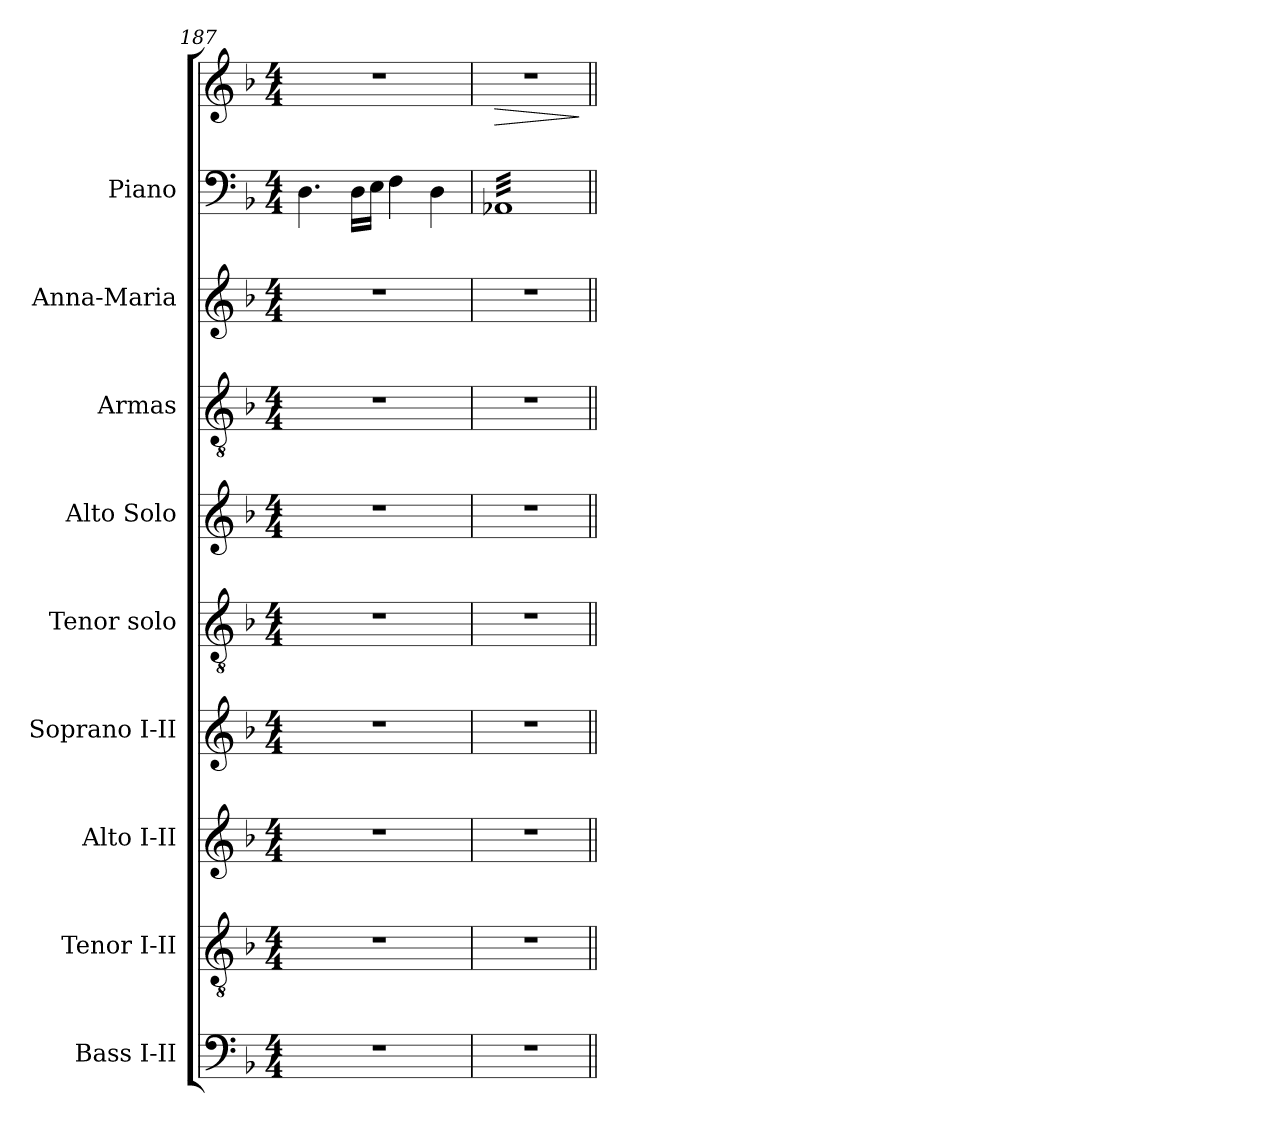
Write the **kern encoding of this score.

**kern	**kern	**kern	**kern	**kern	**kern	**kern	**kern	**kern	**kern	**dynam
*part9	*part8	*part7	*part6	*part5	*part4	*part3	*part2	*part1	*part1	*part1
*staff10	*staff9	*staff8	*staff7	*staff6	*staff5	*staff4	*staff3	*staff2	*staff1	*staff1/2
*I"Bass I-II	*I"Tenor I-II	*I"Alto I-II	*I"Soprano I-II	*I"Tenor solo	*I"Alto Solo	*I"Armas	*I"Anna-Maria	*I"Piano	*	*
*I'B.	*I'T.	*I'A.	*I'S.	*I'T. Solo	*I'A. Solo	*I'Armas	*I'A-M	*I'Pno.	*	*
*clefF4	*clefGv2	*clefG2	*clefG2	*clefGv2	*clefG2	*clefGv2	*clefG2	*clefF4	*clefG2	*
*	*ITrd7c12	*	*	*ITrd7c12	*	*ITrd7c12	*	*	*	*
*k[b-]	*k[b-]	*k[b-]	*k[b-]	*k[b-]	*k[b-]	*k[b-]	*k[b-]	*k[b-]	*k[b-]	*
*F:	*F:	*F:	*F:	*F:	*F:	*F:	*F:	*F:	*F:	*
*M4/4	*M4/4	*M4/4	*M4/4	*M4/4	*M4/4	*M4/4	*M4/4	*M4/4	*M4/4	*
=187	=187	=187	=187	=187	=187	=187	=187	=187	=187	=187
1r	1r	1r	1r	1r	1r	1r	1r	4.Di\	1r	.
.	.	.	.	.	.	.	.	16Di\LL	.	.
.	.	.	.	.	.	.	.	16Ei\JJ	.	.
.	.	.	.	.	.	.	.	4Fi\	.	.
.	.	.	.	.	.	.	.	4Di\	.	.
=188	=188	=188	=188	=188	=188	=188	=188	=188	=188	=188
!	!	!	!	!	!	!	!	!	!	!LO:HP:b
*	*	*	*	*	*	*	*	*tremolo	*	*
1r	1r	1r	1r	1r	1r	1r	1r	32AA-XiLLL	1r	>
.	.	.	.	.	.	.	.	32AA-Xi	.	.
.	.	.	.	.	.	.	.	32AA-Xi	.	.
.	.	.	.	.	.	.	.	32AA-Xi	.	.
.	.	.	.	.	.	.	.	32AA-Xi	.	.
.	.	.	.	.	.	.	.	32AA-Xi	.	.
.	.	.	.	.	.	.	.	32AA-Xi	.	.
.	.	.	.	.	.	.	.	32AA-Xi	.	.
.	.	.	.	.	.	.	.	32AA-Xi	.	.
.	.	.	.	.	.	.	.	32AA-Xi	.	.
.	.	.	.	.	.	.	.	32AA-Xi	.	.
.	.	.	.	.	.	.	.	32AA-Xi	.	.
.	.	.	.	.	.	.	.	32AA-Xi	.	.
.	.	.	.	.	.	.	.	32AA-Xi	.	.
.	.	.	.	.	.	.	.	32AA-Xi	.	.
.	.	.	.	.	.	.	.	32AA-Xi	.	.
.	.	.	.	.	.	.	.	32AA-Xi	.	.
.	.	.	.	.	.	.	.	32AA-Xi	.	.
.	.	.	.	.	.	.	.	32AA-Xi	.	.
.	.	.	.	.	.	.	.	32AA-Xi	.	.
.	.	.	.	.	.	.	.	32AA-Xi	.	.
.	.	.	.	.	.	.	.	32AA-Xi	.	.
.	.	.	.	.	.	.	.	32AA-Xi	.	.
.	.	.	.	.	.	.	.	32AA-Xi	.	.
.	.	.	.	.	.	.	.	32AA-Xi	.	.
.	.	.	.	.	.	.	.	32AA-Xi	.	.
.	.	.	.	.	.	.	.	32AA-Xi	.	.
.	.	.	.	.	.	.	.	32AA-Xi	.	.
.	.	.	.	.	.	.	.	32AA-Xi	.	.
.	.	.	.	.	.	.	.	32AA-Xi	.	.
.	.	.	.	.	.	.	.	32AA-Xi	.	.
.	.	.	.	.	.	.	.	32AA-XiJJJ	.	.
*	*	*	*	*	*	*	*	*Xtremolo	*	*
.	.	.	.	.	.	.	.	.	.	]
=||	=||	=||	=||	=||	=||	=||	=||	=||	=||	=||
*-	*-	*-	*-	*-	*-	*-	*-	*-	*-	*-
